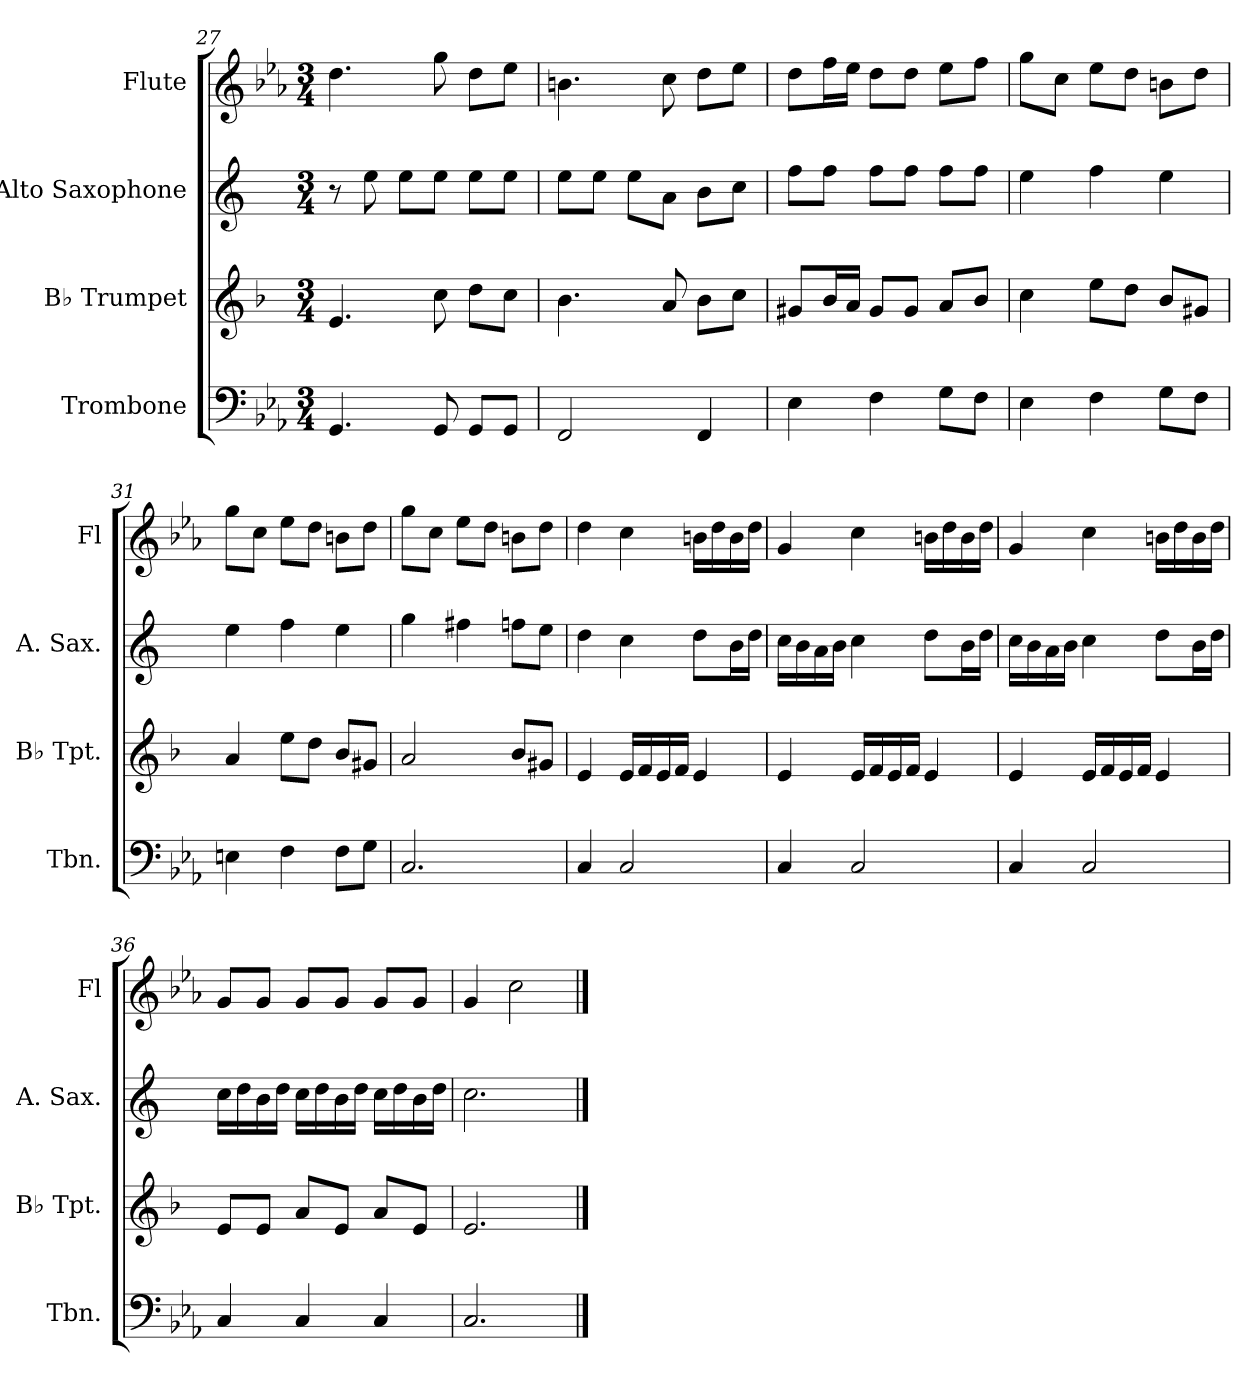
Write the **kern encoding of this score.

**kern	**kern	**kern	**kern
*part4	*part3	*part2	*part1
*staff4	*staff3	*staff2	*staff1
*I"Trombone	*I"B♭ Trumpet	*I"Alto Saxophone	*I"Flute
*I'Tbn.	*I'B♭ Tpt.	*I'A. Sax.	*I'Fl
*clefF4	*clefG2	*clefG2	*clefG2
*	*ITrd1c2	*ITrd5c9	*
*k[b-e-a-]	*k[b-e-a-]	*k[b-e-a-]	*k[b-e-a-]
*M3/4	*M3/4	*M3/4	*M3/4
=27	=27	=27	=27
4.GG/	4.d/	8r	4.dd\
.	.	8g\	.
.	.	8g\L	.
8GG/	8b-\	8g\J	8gg\
8GG/L	8cc\L	8g\L	8dd\L
8GG/J	8b-\J	8g\J	8ee-\J
=28	=28	=28	=28
2FF/	4.a-\	8g\L	4.bn\
.	.	8g\J	.
.	.	8g\L	.
.	8g/	8c\J	8cc\
4FF/	8a-\L	8d\L	8dd\L
.	8b-\J	8e-\J	8ee-\J
!!LO:LB:g=z
=29	=29	=29	=29
4E-\	8f#X/L	8a-\L	8dd\L
.	16a-/L	8a-\J	16ff\L
.	16g/JJ	.	16ee-\JJ
4F\	8f#/L	8a-\L	8dd\L
.	8f#/J	8a-\J	8dd\J
8G\L	8g/L	8a-\L	8ee-\L
8F\J	8a-/J	8a-\J	8ff\J
=30	=30	=30	=30
4E-\	4b-\	4g\	8gg\L
.	.	.	8cc\J
4F\	8dd\L	4a-\	8ee-\L
.	8cc\J	.	8dd\J
8G\L	8a-/L	4g\	8bn\L
8F\J	8f#X/J	.	8dd\J
=31	=31	=31	=31
4En\	4g/	4g\	8gg\L
.	.	.	8cc\J
4F\	8dd\L	4a-\	8ee-\L
.	8cc\J	.	8dd\J
8F\L	8a-/L	4g\	8bn\L
8G\J	8f#X/J	.	8dd\J
=32	=32	=32	=32
2.C/	2g/	4b-\	8gg\L
.	.	.	8cc\J
.	.	4an\	8ee-\L
.	.	.	8dd\J
.	8a-/L	8a-X\L	8bn\L
.	8f#X/J	8g\J	8dd\J
=33	=33	=33	=33
4C/	4d/	4f\	4dd\
2C/	16d/LL	4e-\	4cc\
.	16e-/	.	.
.	16d/	.	.
.	16e-/JJ	.	.
.	4d/	8f\L	16bn\LL
.	.	.	16dd\
.	.	16d\L	16b\
.	.	16f\JJ	16dd\JJ
!!LO:LB:g=z
=34	=34	=34	=34
4C/	4d/	16e-\LL	4g/
.	.	16d\	.
.	.	16c\	.
.	.	16d\JJ	.
2C/	16d/LL	4e-\	4cc\
.	16e-/	.	.
.	16d/	.	.
.	16e-/JJ	.	.
.	4d/	8f\L	16bn\LL
.	.	.	16dd\
.	.	16d\L	16b\
.	.	16f\JJ	16dd\JJ
=35	=35	=35	=35
4C/	4d/	16e-\LL	4g/
.	.	16d\	.
.	.	16c\	.
.	.	16d\JJ	.
2C/	16d/LL	4e-\	4cc\
.	16e-/	.	.
.	16d/	.	.
.	16e-/JJ	.	.
.	4d/	8f\L	16bn\LL
.	.	.	16dd\
.	.	16d\L	16b\
.	.	16f\JJ	16dd\JJ
=36	=36	=36	=36
4C/	8d/L	16e-\LL	8g/L
.	.	16f\	.
.	8d/J	16d\	8g/J
.	.	16f\JJ	.
4C/	8g/L	16e-\LL	8g/L
.	.	16f\	.
.	8d/J	16d\	8g/J
.	.	16f\JJ	.
4C/	8g/L	16e-\LL	8g/L
.	.	16f\	.
.	8d/J	16d\	8g/J
.	.	16f\JJ	.
=37	=37	=37	=37
2.C/	2.d/	2.e-\	4g/
.	.	.	2cc\
==	==	==	==
*-	*-	*-	*-
